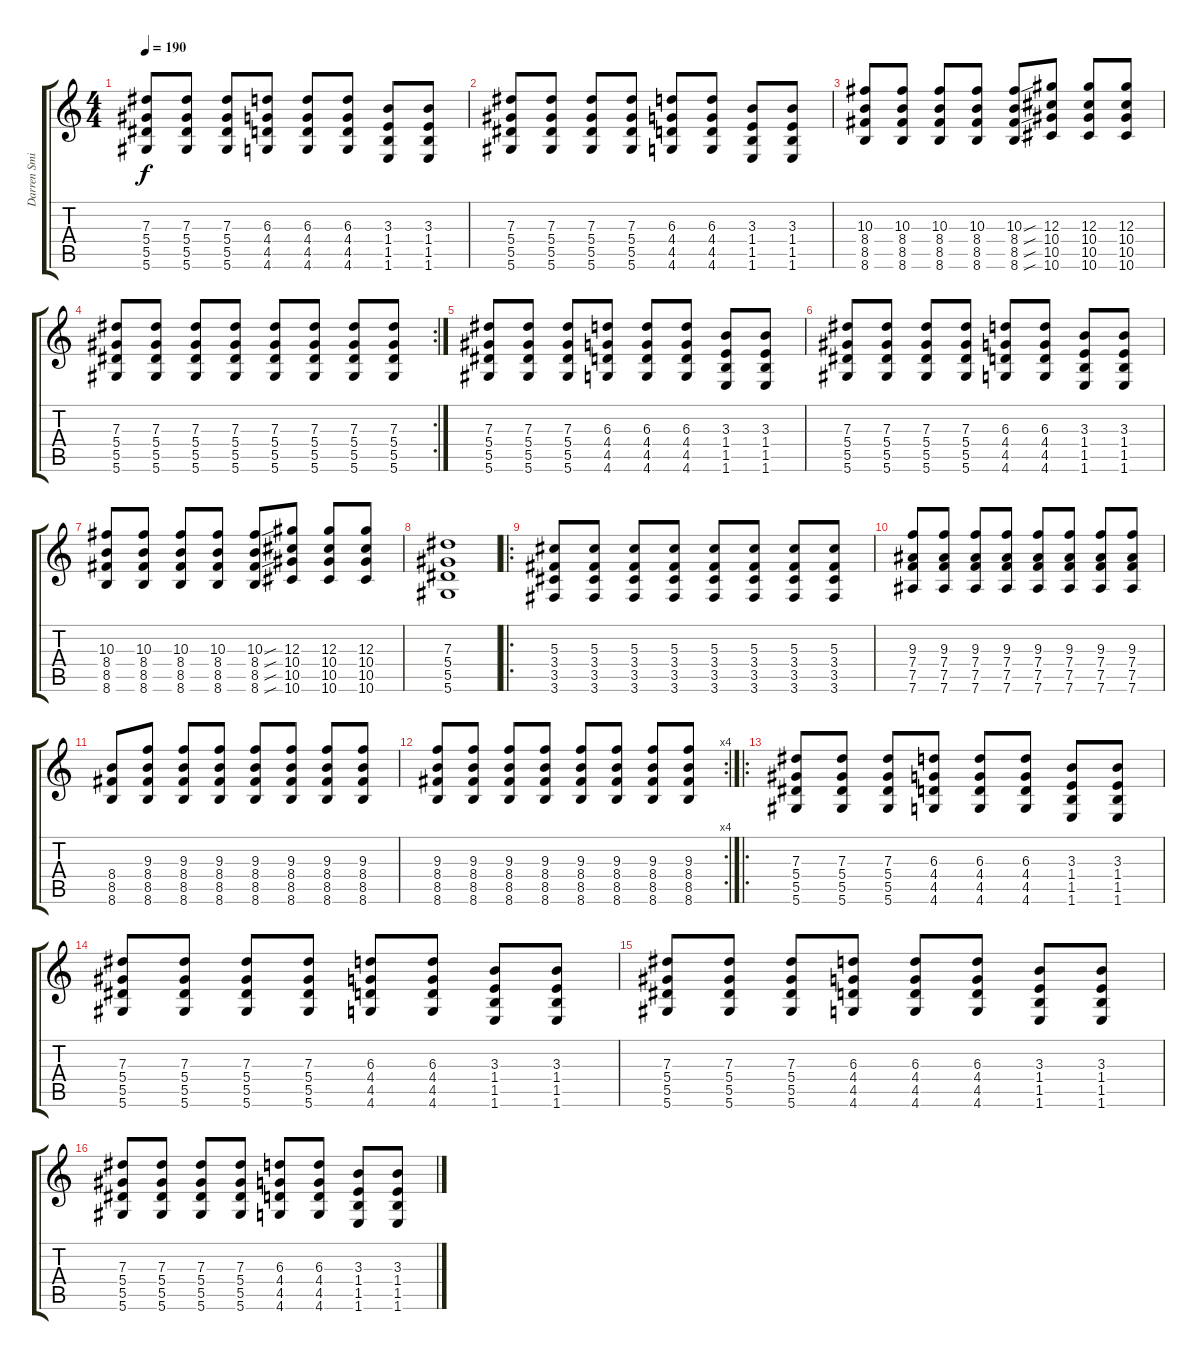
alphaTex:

\track ("Darren Smith" "Darren Smi") {instrument overdrivenguitar}
\staff {score tabs}
\tuning (Gb4 Db4 Ab3 Eb3 Bb2 Eb2) {hide}
\ts (4 4)
\tempo 190
\clef g2
\ks c
(7.3 5.4 5.5 5.6).8{dy f} (7.3 5.4 5.5 5.6).8 (7.3 5.4 5.5 5.6).8 (6.3 4.4 4.5 4.6).8 (6.3 4.4 4.5 4.6).8 (6.3 4.4 4.5 4.6).8 (3.3 1.4 1.5 1.6).8 (3.3 1.4 1.5 1.6).8 |
(7.3 5.4 5.5 5.6).8 (7.3 5.4 5.5 5.6).8 (7.3 5.4 5.5 5.6).8 (7.3 5.4 5.5 5.6).8 (6.3 4.4 4.5 4.6).8 (6.3 4.4 4.5 4.6).8 (3.3 1.4 1.5 1.6).8 (3.3 1.4 1.5 1.6).8 |
(10.3 8.4 8.5 8.6).8 (10.3 8.4 8.5 8.6).8 (10.3 8.4 8.5 8.6).8 (10.3 8.4 8.5 8.6).8 (10.3{sou} 8.4{sou} 8.5{sou} 8.6{sou}).8 (12.3 10.4 10.5 10.6).8 (12.3 10.4 10.5 10.6).8 (12.3 10.4 10.5 10.6).8 |
\rc 2
(7.3 5.4 5.5 5.6).8 (7.3 5.4 5.5 5.6).8 (7.3 5.4 5.5 5.6).8 (7.3 5.4 5.5 5.6).8 (7.3 5.4 5.5 5.6).8 (7.3 5.4 5.5 5.6).8 (7.3 5.4 5.5 5.6).8 (7.3 5.4 5.5 5.6).8 |
(7.3 5.4 5.5 5.6).8 (7.3 5.4 5.5 5.6).8 (7.3 5.4 5.5 5.6).8 (6.3 4.4 4.5 4.6).8 (6.3 4.4 4.5 4.6).8 (6.3 4.4 4.5 4.6).8 (3.3 1.4 1.5 1.6).8 (3.3 1.4 1.5 1.6).8 |
(7.3 5.4 5.5 5.6).8 (7.3 5.4 5.5 5.6).8 (7.3 5.4 5.5 5.6).8 (7.3 5.4 5.5 5.6).8 (6.3 4.4 4.5 4.6).8 (6.3 4.4 4.5 4.6).8 (3.3 1.4 1.5 1.6).8 (3.3 1.4 1.5 1.6).8 |
(10.3 8.4 8.5 8.6).8 (10.3 8.4 8.5 8.6).8 (10.3 8.4 8.5 8.6).8 (10.3 8.4 8.5 8.6).8 (10.3{sou} 8.4{sou} 8.5{sou} 8.6{sou}).8 (12.3 10.4 10.5 10.6).8 (12.3 10.4 10.5 10.6).8 (12.3 10.4 10.5 10.6).8 |
(7.3 5.4 5.5 5.6).1 |
\ro
(5.3 3.4 3.5 3.6).8 (5.3 3.4 3.5 3.6).8 (5.3 3.4 3.5 3.6).8 (5.3 3.4 3.5 3.6).8 (5.3 3.4 3.5 3.6).8 (5.3 3.4 3.5 3.6).8 (5.3 3.4 3.5 3.6).8 (5.3 3.4 3.5 3.6).8 |
(9.3 7.4 7.5 7.6).8 (9.3 7.4 7.5 7.6).8 (9.3 7.4 7.5 7.6).8 (9.3 7.4 7.5 7.6).8 (9.3 7.4 7.5 7.6).8 (9.3 7.4 7.5 7.6).8 (9.3 7.4 7.5 7.6).8 (9.3 7.4 7.5 7.6).8 |
(8.4 8.5 8.6).8 (9.3 8.4 8.5 8.6).8 (9.3 8.4 8.5 8.6).8 (9.3 8.4 8.5 8.6).8 (9.3 8.4 8.5 8.6).8 (9.3 8.4 8.5 8.6).8 (9.3 8.4 8.5 8.6).8 (9.3 8.4 8.5 8.6).8 |
\rc 4
(9.3 8.4 8.5 8.6).8 (9.3 8.4 8.5 8.6).8 (9.3 8.4 8.5 8.6).8 (9.3 8.4 8.5 8.6).8 (9.3 8.4 8.5 8.6).8 (9.3 8.4 8.5 8.6).8 (9.3 8.4 8.5 8.6).8 (9.3 8.4 8.5 8.6).8 |
\ro
(7.3 5.4 5.5 5.6).8 (7.3 5.4 5.5 5.6).8 (7.3 5.4 5.5 5.6).8 (6.3 4.4 4.5 4.6).8 (6.3 4.4 4.5 4.6).8 (6.3 4.4 4.5 4.6).8 (3.3 1.4 1.5 1.6).8 (3.3 1.4 1.5 1.6).8 |
(7.3 5.4 5.5 5.6).8 (7.3 5.4 5.5 5.6).8 (7.3 5.4 5.5 5.6).8 (7.3 5.4 5.5 5.6).8 (6.3 4.4 4.5 4.6).8 (6.3 4.4 4.5 4.6).8 (3.3 1.4 1.5 1.6).8 (3.3 1.4 1.5 1.6).8 |
(7.3 5.4 5.5 5.6).8 (7.3 5.4 5.5 5.6).8 (7.3 5.4 5.5 5.6).8 (6.3 4.4 4.5 4.6).8 (6.3 4.4 4.5 4.6).8 (6.3 4.4 4.5 4.6).8 (3.3 1.4 1.5 1.6).8 (3.3 1.4 1.5 1.6).8 |
(7.3 5.4 5.5 5.6).8 (7.3 5.4 5.5 5.6).8 (7.3 5.4 5.5 5.6).8 (7.3 5.4 5.5 5.6).8 (6.3 4.4 4.5 4.6).8 (6.3 4.4 4.5 4.6).8 (3.3 1.4 1.5 1.6).8 (3.3 1.4 1.5 1.6).8
